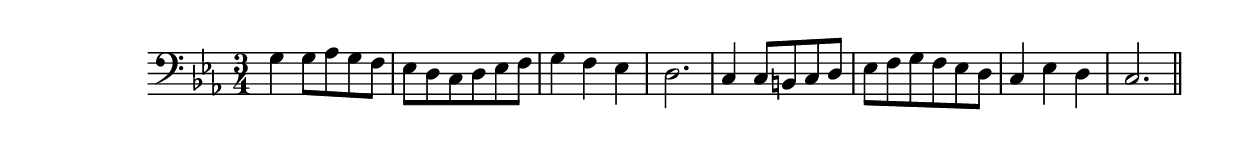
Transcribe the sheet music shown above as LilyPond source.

\version "2.19.49"
%{\header {
  composer = "G.A. Wedge"
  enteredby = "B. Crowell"
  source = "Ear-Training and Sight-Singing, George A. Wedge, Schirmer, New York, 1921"
}%}
\score{{\key c \minor
\time 3/4
%{\tempo 4=100
%}\clef bass
\relative c' {
  g4 g8 as g f | es8 d c d es f | g4 f es | d2. | c4 c8 b c d | es f g f es d | c4 es d | c2.
  \bar "||"
}

}}